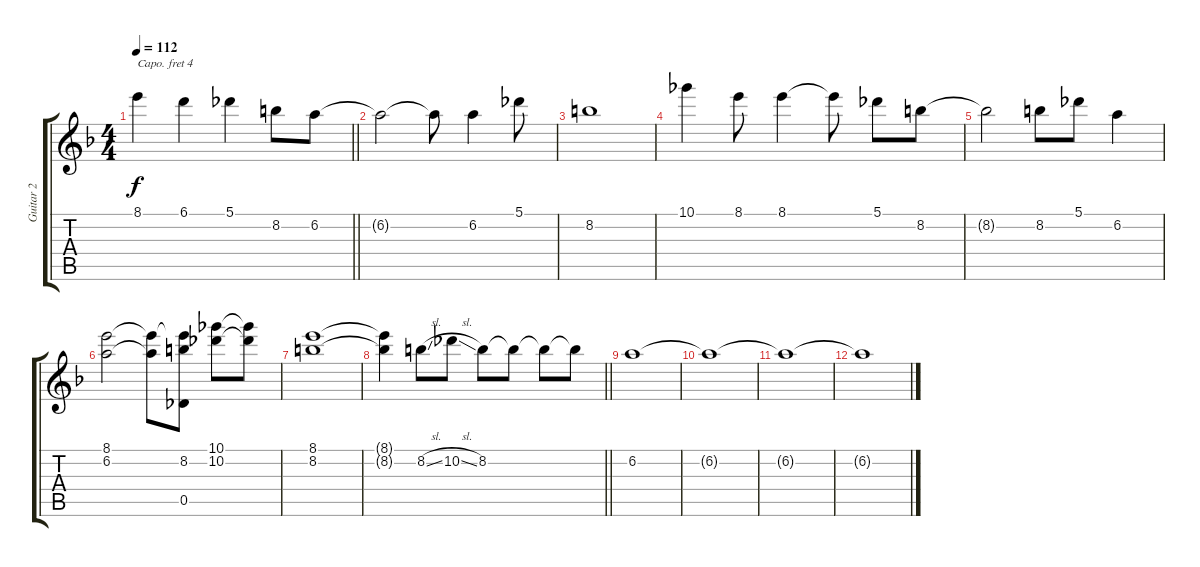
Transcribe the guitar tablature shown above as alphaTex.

\track ("Guitar 2" "Guitar 2") {instrument acousticguitarnylon}
\staff {score tabs}
\capo 4
\tuning (E4 B3 G3 D3 A2 E2) {hide}
\ts (4 4)
\tempo 112
\clef g2
\barLineRight lightlight
\ks f
8.1.4{dy f} 6.1.4 5.1.4 8.2.8 6.2.8 |
\section ("" "")
6.2{t}.2 6.2{t}.8 6.2.4 5.1.8 |
8.2.1 |
10.1.4 8.1.8 8.1.4 8.1{t}.8 5.1.8 8.2.8 |
8.2{t}.2 8.2.8 5.1.8 6.2.4 |
(8.1 6.2).2 (8.1{t} 6.2{t}).8 (8.1{t} 8.2 0.5).8 (10.1 10.2).8 (10.1{t} 10.2{t}).8 |
(8.1 8.2).1 |
\barLineRight lightlight
(8.1{t} 8.2{t}).4 8.2{sl}.8 10.2{sl}.8 8.2.8 8.2{t}.8 8.2{t}.8 8.2{t}.8 |
6.2.1 |
6.2{t}.1 |
6.2{t}.1 |
6.2{t}.1
